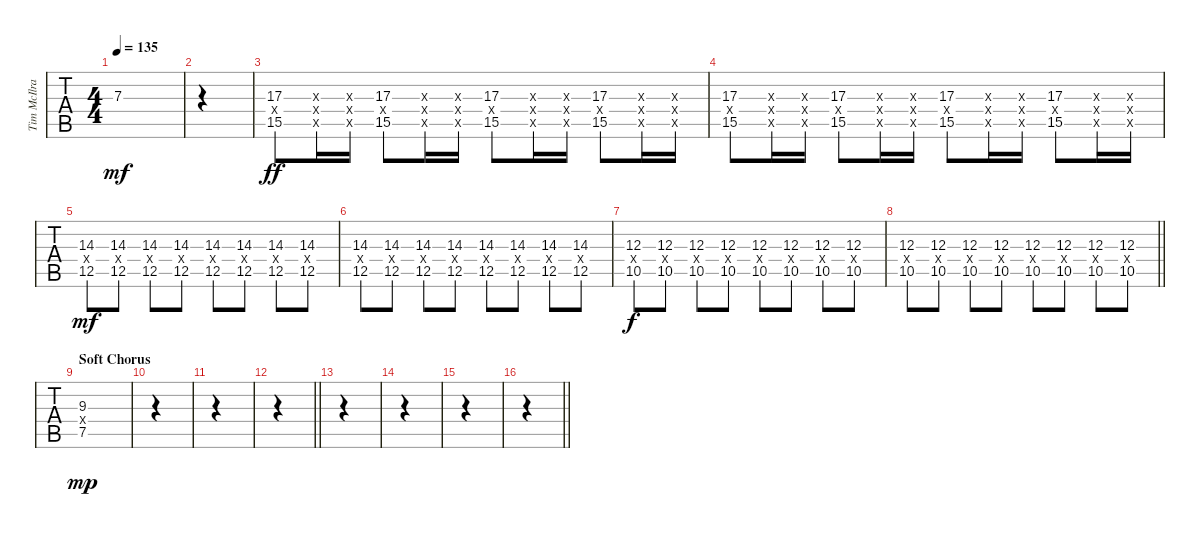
\track ("Tim McIlrath - Guitar Two" "Tim McIlra") {instrument distortionguitar}
\staff {tabs}
\tuning (Eb4 Bb3 Gb3 Db3 Ab2 Eb2) {hide}
\ts (4 4)
\tempo 135
\clef g2
\ks c
7.3.1{dy mf} |
|
(17.3 15.4{x} 15.5).8{dy ff} (17.3{x} 17.4{x} 17.5{x}).16 (17.3{x} 17.4{x} 17.5{x}).16 (17.3 15.4{x} 15.5).8 (17.3{x} 17.4{x} 17.5{x}).16 (17.3{x} 17.4{x} 17.5{x}).16 (17.3 15.4{x} 15.5).8 (17.3{x} 17.4{x} 17.5{x}).16 (17.3{x} 17.4{x} 17.5{x}).16 (17.3 15.4{x} 15.5).8 (17.3{x} 17.4{x} 17.5{x}).16 (17.3{x} 17.4{x} 17.5{x}).16 |
(17.3 15.4{x} 15.5).8 (17.3{x} 17.4{x} 17.5{x}).16 (17.3{x} 17.4{x} 17.5{x}).16 (17.3 15.4{x} 15.5).8 (17.3{x} 17.4{x} 17.5{x}).16 (17.3{x} 17.4{x} 17.5{x}).16 (17.3 15.4{x} 15.5).8 (17.3{x} 17.4{x} 17.5{x}).16 (17.3{x} 17.4{x} 17.5{x}).16 (17.3 15.4{x} 15.5).8 (17.3{x} 17.4{x} 17.5{x}).16 (17.3{x} 17.4{x} 17.5{x}).16 |
(14.3 12.4{x} 12.5).8{dy mf} (14.3 12.4{x} 12.5).8 (14.3 12.4{x} 12.5).8 (14.3 12.4{x} 12.5).8 (14.3 12.4{x} 12.5).8 (14.3 12.4{x} 12.5).8 (14.3 12.4{x} 12.5).8 (14.3 12.4{x} 12.5).8 |
(14.3 12.4{x} 12.5).8 (14.3 12.4{x} 12.5).8 (14.3 12.4{x} 12.5).8 (14.3 12.4{x} 12.5).8 (14.3 12.4{x} 12.5).8 (14.3 12.4{x} 12.5).8 (14.3 12.4{x} 12.5).8 (14.3 12.4{x} 12.5).8 |
(12.3 10.4{x} 10.5).8{dy f} (12.3 10.4{x} 10.5).8 (12.3 10.4{x} 10.5).8 (12.3 10.4{x} 10.5).8 (12.3 10.4{x} 10.5).8 (12.3 10.4{x} 10.5).8 (12.3 10.4{x} 10.5).8 (12.3 10.4{x} 10.5).8 |
\barLineRight lightlight
(12.3 10.4{x} 10.5).8 (12.3 10.4{x} 10.5).8 (12.3 10.4{x} 10.5).8 (12.3 10.4{x} 10.5).8 (12.3 10.4{x} 10.5).8 (12.3 10.4{x} 10.5).8 (12.3 10.4{x} 10.5).8 (12.3 10.4{x} 10.5).8 |
\section ("" "Soft Chorus")
(9.3 7.4{x} 7.5).1{dy mp volume 0} |
|
|
\barLineRight lightlight
|
|
|
|
\barLineRight lightlight
